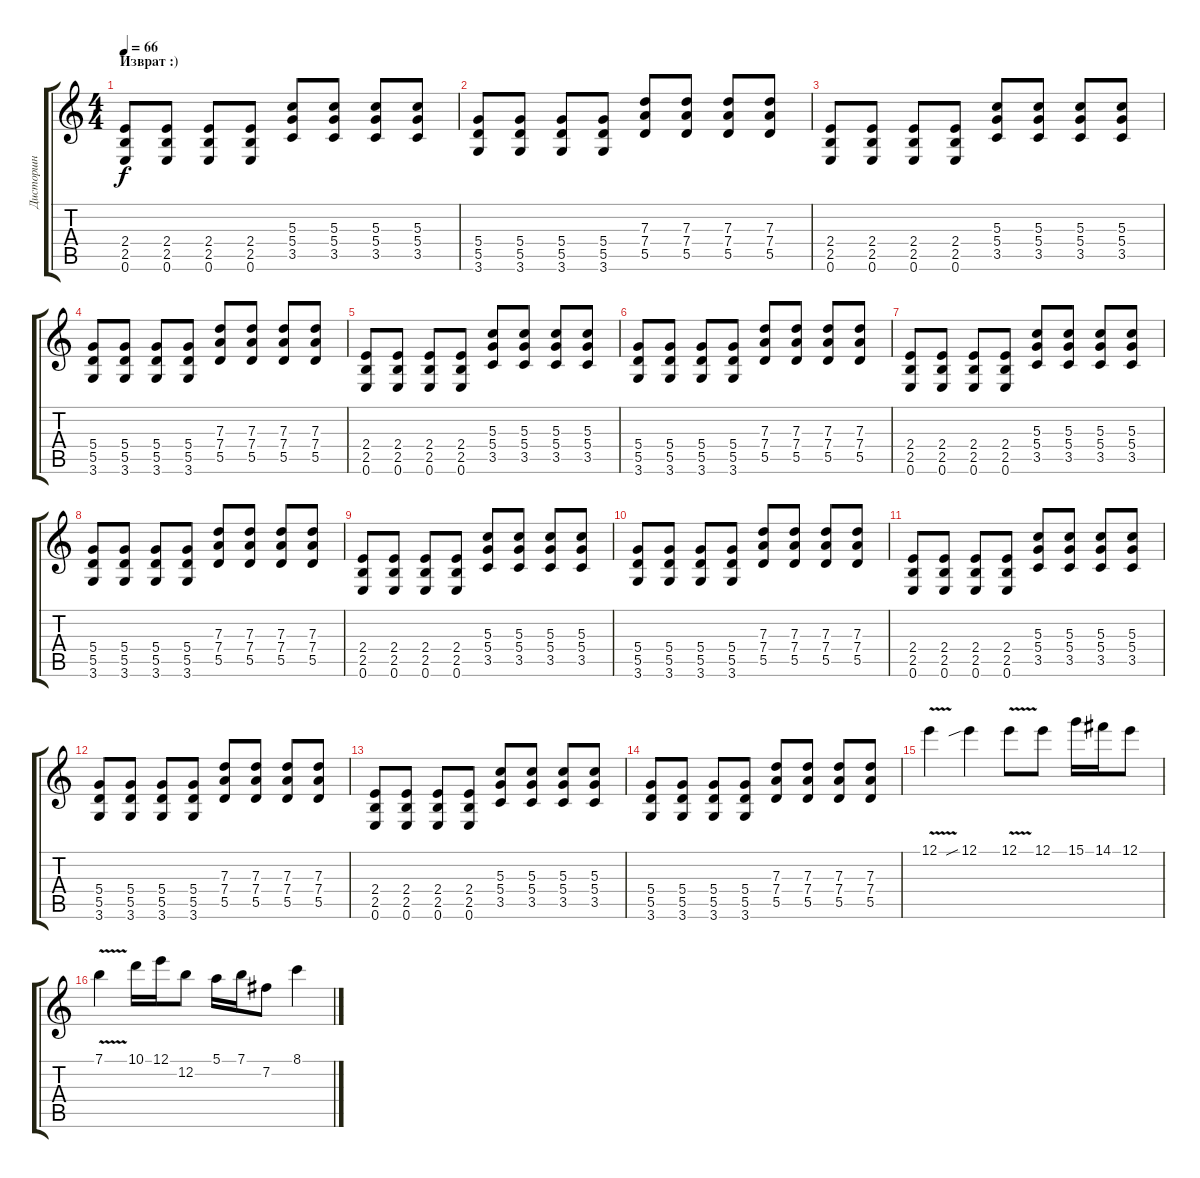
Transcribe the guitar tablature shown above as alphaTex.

\track ("Дисторшн" "Дисторшн") {instrument distortionguitar}
\staff {score tabs}
\tuning (E4 B3 G3 D3 A2 E2) {hide}
\ts (4 4)
\section ("" "Изврат :)")
\tempo 66
\clef g2
\ks c
(2.4 2.5 0.6).8{dy f} (2.4 2.5 0.6).8 (2.4 2.5 0.6).8 (2.4 2.5 0.6).8 (5.3 5.4 3.5).8 (5.3 5.4 3.5).8 (5.3 5.4 3.5).8 (5.3 5.4 3.5).8 |
(5.4 5.5 3.6).8 (5.4 5.5 3.6).8 (5.4 5.5 3.6).8 (5.4 5.5 3.6).8 (7.3 7.4 5.5).8 (7.3 7.4 5.5).8 (7.3 7.4 5.5).8 (7.3 7.4 5.5).8 |
(2.4 2.5 0.6).8 (2.4 2.5 0.6).8 (2.4 2.5 0.6).8 (2.4 2.5 0.6).8 (5.3 5.4 3.5).8 (5.3 5.4 3.5).8 (5.3 5.4 3.5).8 (5.3 5.4 3.5).8 |
(5.4 5.5 3.6).8 (5.4 5.5 3.6).8 (5.4 5.5 3.6).8 (5.4 5.5 3.6).8 (7.3 7.4 5.5).8 (7.3 7.4 5.5).8 (7.3 7.4 5.5).8 (7.3 7.4 5.5).8 |
(2.4 2.5 0.6).8 (2.4 2.5 0.6).8 (2.4 2.5 0.6).8 (2.4 2.5 0.6).8 (5.3 5.4 3.5).8 (5.3 5.4 3.5).8 (5.3 5.4 3.5).8 (5.3 5.4 3.5).8 |
(5.4 5.5 3.6).8 (5.4 5.5 3.6).8 (5.4 5.5 3.6).8 (5.4 5.5 3.6).8 (7.3 7.4 5.5).8 (7.3 7.4 5.5).8 (7.3 7.4 5.5).8 (7.3 7.4 5.5).8 |
(2.4 2.5 0.6).8 (2.4 2.5 0.6).8 (2.4 2.5 0.6).8 (2.4 2.5 0.6).8 (5.3 5.4 3.5).8 (5.3 5.4 3.5).8 (5.3 5.4 3.5).8 (5.3 5.4 3.5).8 |
(5.4 5.5 3.6).8 (5.4 5.5 3.6).8 (5.4 5.5 3.6).8 (5.4 5.5 3.6).8 (7.3 7.4 5.5).8 (7.3 7.4 5.5).8 (7.3 7.4 5.5).8 (7.3 7.4 5.5).8 |
(2.4 2.5 0.6).8 (2.4 2.5 0.6).8 (2.4 2.5 0.6).8 (2.4 2.5 0.6).8 (5.3 5.4 3.5).8 (5.3 5.4 3.5).8 (5.3 5.4 3.5).8 (5.3 5.4 3.5).8 |
(5.4 5.5 3.6).8 (5.4 5.5 3.6).8 (5.4 5.5 3.6).8 (5.4 5.5 3.6).8 (7.3 7.4 5.5).8 (7.3 7.4 5.5).8 (7.3 7.4 5.5).8 (7.3 7.4 5.5).8 |
(2.4 2.5 0.6).8 (2.4 2.5 0.6).8 (2.4 2.5 0.6).8 (2.4 2.5 0.6).8 (5.3 5.4 3.5).8 (5.3 5.4 3.5).8 (5.3 5.4 3.5).8 (5.3 5.4 3.5).8 |
(5.4 5.5 3.6).8 (5.4 5.5 3.6).8 (5.4 5.5 3.6).8 (5.4 5.5 3.6).8 (7.3 7.4 5.5).8 (7.3 7.4 5.5).8 (7.3 7.4 5.5).8 (7.3 7.4 5.5).8 |
(2.4 2.5 0.6).8 (2.4 2.5 0.6).8 (2.4 2.5 0.6).8 (2.4 2.5 0.6).8 (5.3 5.4 3.5).8 (5.3 5.4 3.5).8 (5.3 5.4 3.5).8 (5.3 5.4 3.5).8 |
(5.4 5.5 3.6).8 (5.4 5.5 3.6).8 (5.4 5.5 3.6).8 (5.4 5.5 3.6).8 (7.3 7.4 5.5).8 (7.3 7.4 5.5).8 (7.3 7.4 5.5).8 (7.3 7.4 5.5).8 |
12.1{v}.4 12.1{sib}.4 12.1{v}.8 12.1.8 15.1.16 14.1.16 12.1.8 |
7.1{v}.4 10.1.16 12.1.16 12.2.8 5.1.16 7.1.16 7.2.8 8.1.4
